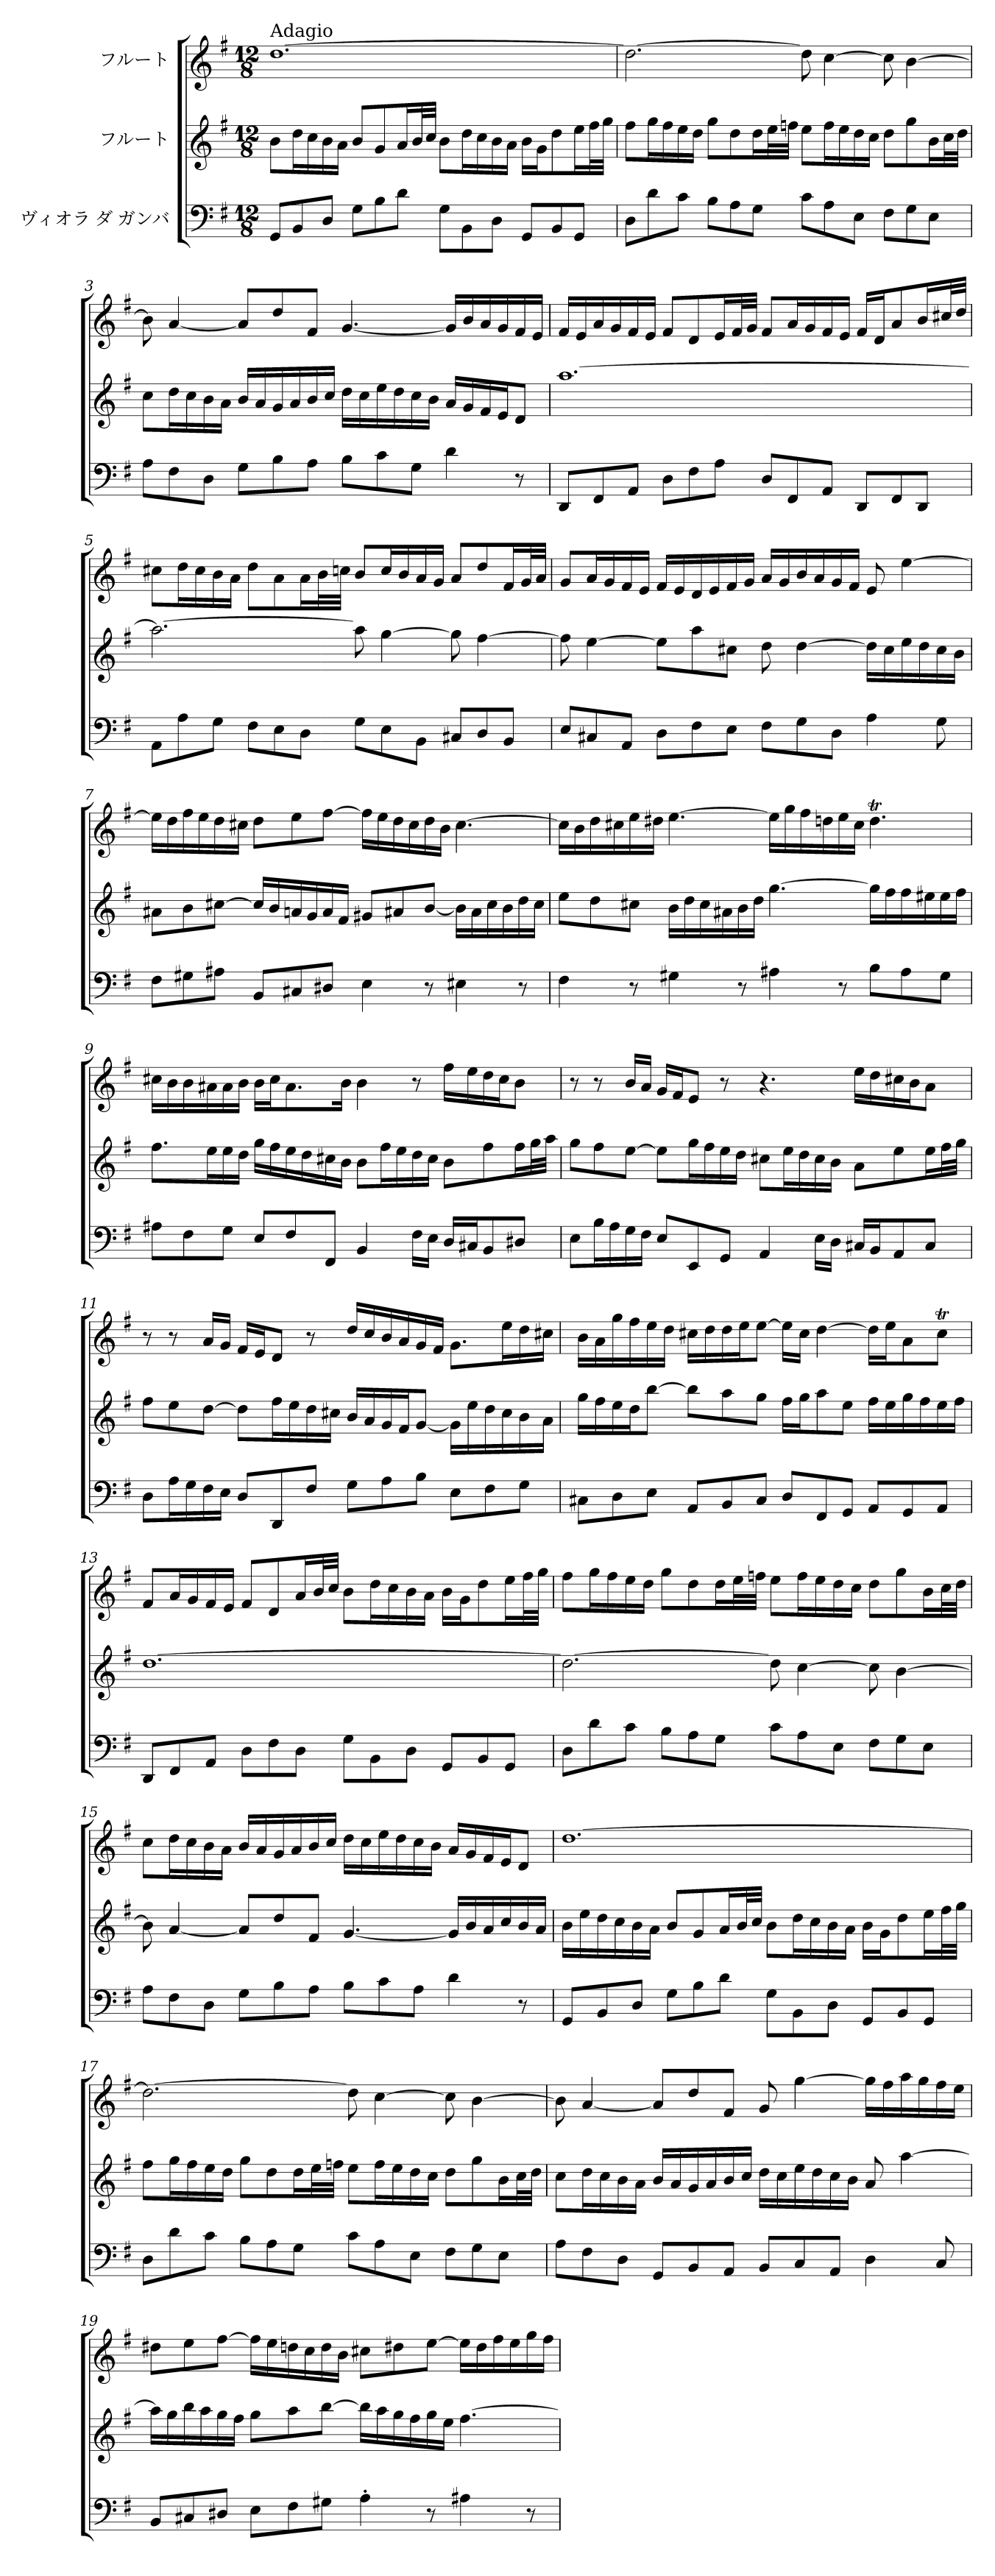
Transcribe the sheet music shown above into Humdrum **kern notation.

**kern	**kern	**kern
*part3	*part2	*part1
*staff3	*staff2	*staff1
*I"ヴィオラ ダ ガンバ	*I"フルート	*I"フルート
*clefF4	*clefG2	*clefG2
*k[f#]	*k[f#]	*k[f#]
*M12/8	*M12/8	*M12/8
*MM66	*MM66	*MM66
=1	=1	=1
!	!	!LO:TX:a:t=Adagio
8GG/L	8b\L	[1.dd
8BB/	16dd\L	.
.	16cc\	.
8D/J	16b\	.
.	16a\JJ	.
8G\L	8b/L	.
8B\	8g/	.
8d\J	16a/L	.
.	32b/L	.
.	32cc/JJJ	.
8G\L	8b\L	.
8BB\	16dd\L	.
.	16cc\	.
8D\J	16b\	.
.	16a\JJ	.
8GG/L	16b\LL	.
.	16g\J	.
8BB/	8dd\	.
8GG/J	16ee\L	.
.	32ff#\L	.
.	32gg\JJJ	.
=2	=2	=2
8D\L	8ff#\L	2.dd\_
8d\	16gg\L	.
.	16ff#\	.
8c\J	16ee\	.
.	16dd\JJ	.
8B\L	8gg\L	.
8A\	8dd\	.
8G\J	16dd\L	.
.	32ee\L	.
.	32ffn\JJJ	.
8c\L	8ee\L	8dd\]
8A\	16ff\L	[4cc\
.	16ee\	.
8E\J	16dd\	.
.	16cc\JJ	.
8F#\L	8dd\L	8cc\]
8G\	8gg\	[4b\
8E\J	16b\L	.
.	32cc\L	.
.	32dd\JJJ	.
!!LO:LB:g=z
=3	=3	=3
8A\L	8cc\L	8b\]
8F#\	16dd\L	[4a/
.	16cc\	.
8D\J	16b\	.
.	16a\JJ	.
8G\L	16b/LL	8a/L]
.	16a/	.
8B\	16g/	8dd/
.	16a/	.
8A\J	16b/	8f#/J
.	16cc/JJ	.
8B\L	16dd\LL	[4.g/
.	16cc\	.
8c\	16ee\	.
.	16dd\	.
8G\J	16cc\	.
.	16b\JJ	.
4d\	16a/LL	16g/LL]
.	16g/	16b/
.	16f#/	16a/
.	16e/J	16g/
8r	8d/J	16f#/
.	.	16e/JJ
=4	=4	=4
8DD/L	[1.aa	16f#/LL
.	.	16e/
8FF#/	.	16a/
.	.	16g/
8AA/J	.	16f#/
.	.	16e/JJ
8D\L	.	8f#/L
8F#\	.	8d/
8A\J	.	16e/L
.	.	32f#/L
.	.	32g/JJJ
8D/L	.	8f#/L
8FF#/	.	16a/L
.	.	16g/
8AA/J	.	16f#/
.	.	16e/JJ
8DD/L	.	16f#/LL
.	.	16d/J
8FF#/	.	8a/
8DD/J	.	16b/L
.	.	32cc#X/L
.	.	32dd/JJJ
!!LO:LB:g=z
=5	=5	=5
8AA\L	2.aa\_	8cc#X\L
8A\	.	16dd\L
.	.	16cc#\
8G\J	.	16b\
.	.	16a\JJ
8F#\L	.	8dd\L
8E\	.	8a\
8D\J	.	16a\L
.	.	32b\L
.	.	32ccn\JJJ
8G\L	8aa\]	8b/L
8E\	[4gg\	16cc/L
.	.	16b/
8BB\J	.	16a/
.	.	16g/JJ
8C#X/L	8gg\]	8a/L
8D/	[4ff#\	8dd/
8BB/J	.	16f#/L
.	.	32g/L
.	.	32a/JJJ
=6	=6	=6
8E/L	8ff#\]	8g/L
8C#X/	[4ee\	16a/L
.	.	16g/
8AA/J	.	16f#/
.	.	16e/JJ
8D\L	8ee\L]	16f#/LL
.	.	16e/
8F#\	8aa\	16d/
.	.	16e/
8E\J	8cc#X\J	16f#/
.	.	16g/JJ
8F#\L	8dd\	16a/LL
.	.	16g/
8G\	[4dd\	16b/
.	.	16a/
8D\J	.	16g/
.	.	16f#/JJ
4A\	16dd\LL]	8e/
.	16cc#\	.
.	16ee\	[4ee\
.	16dd\	.
8G\	16cc#\	.
.	16b\JJ	.
!!LO:PB:g=z
=7	=7	=7
8F#\L	8a#X\L	16ee\LL]
.	.	16dd\
8G#X\	8b\	16ff#\
.	.	16ee\
8A#X\J	[8cc#X\J	16dd\
.	.	16cc#X\JJ
8BB/L	16cc#/LL]	8dd\L
.	16b/	.
8C#X/	16an/	8ee\
.	16g/	.
8D#X/J	16a/	[8ff#\J
.	16f#/JJ	.
4E\	8g#X/L	16ff#\LL]
.	.	16ee\
.	8a#X/	16dd\
.	.	16cc#\
8r	[8b/J	16dd\
.	.	16b\JJ
4E#X\	16b\LL]	[4.cc#\
.	16a#\	.
.	16cc#\	.
.	16b\	.
8r	16dd\	.
.	16cc#\JJ	.
!!LO:LB:g=z
=8	=8	=8
4F#\	8ee\L	16cc#\LL]
.	.	16b\
.	8dd\	16dd\
.	.	16cc#X\
8r	8cc#X\J	16ee\
.	.	16dd#X\JJ
4G#X\	16b\LL	[4.ee\
.	16dd\	.
.	16cc#\	.
.	16a#X\	.
8r	16b\	.
.	16dd\JJ	.
4A#X\	[4.gg\	16ee\LL]
.	.	16gg\
.	.	16ff#\
.	.	16ddn\
8r	.	16ee\
.	.	16cc#\JJ
8B\L	16gg\LL]	4.ddT\
.	16ff#\	.
8A#\	16ff#\	.
.	16ee#X\	.
8G#\J	16ee#\	.
.	16ff#\JJ	.
!!LO:LB:g=z
=9	=9	=9
8A#X\L	8.ff#\L	16cc#X\LL
.	.	16b\
8F#\	.	16b\
.	16ee\L	16a#X\
8G\J	16ee\	16a#\
.	16dd\JJ	16b\JJ
8E/L	16gg\LL	16b\LL
.	16ff#\	16cc#\J
8F#/	16ee\	8.a#\
.	16dd\	.
8FF#/J	16cc#X\	.
.	16b\JJ	16b\Jk
4BB/	8b\L	4b\
.	16ff#\L	.
.	16ee\	.
16F#\LL	16dd\	8r
16E\JJ	16cc#\JJ	.
16D/LL	8b\L	16ff#\LL
16C#X/J	.	16ee\
8BB/	8ff#\	16dd\
.	.	16cc#\J
8D#X/J	16ff#\L	8b\J
.	32gg\L	.
.	32aa\JJJ	.
!!LO:LB:g=z
=10	=10	=10
8E\L	8gg\L	8r
16B\L	8ff#\	8r
16A\	.	.
16G\	[8ee\J	16b/LL
16F#\JJ	.	16a/JJ
8E/L	8ee\L]	16g/LL
.	.	16f#/J
8EE/	16gg\L	8e/J
.	16ff#\	.
8GG/J	16ee\	8r
.	16dd\JJ	.
4AA/	8cc#X\L	4.r
.	16ee\L	.
.	16dd\	.
16E\LL	16cc#\	.
16D\JJ	16b\JJ	.
16C#X/LL	8a\L	16ee\LL
16BB/J	.	16dd\
8AA/	8ee\	16cc#X\
.	.	16b\J
8C#/J	16ee\L	8a\J
.	32ff#\L	.
.	32gg\JJJ	.
!!LO:PB:g=z
=11	=11	=11
8D\L	8ff#\L	8r
16A\L	8ee\	8r
16G\	.	.
16F#\	[8dd\J	16a/LL
16E\JJ	.	16g/JJ
8D/L	8dd\L]	16f#/LL
.	.	16e/J
8DD/	16ff#\L	8d/J
.	16ee\	.
8F#/J	16dd\	8r
.	16cc#X\JJ	.
8G\L	16b/LL	16dd/LL
.	16a/	16cc/
8A\	16g/	16b/
.	16f#/J	16a/
8B\J	[8g/J	16g/
.	.	16f#/JJ
8E\L	16g\LL]	8.g\L
.	16ee\	.
8F#\	16dd\	.
.	16cc#\	16ee\L
8G\J	16b\	16dd\
.	16a\JJ	16cc#X\JJ
=12	=12	=12
8C#X\L	16gg\LL	16b\LL
.	16ff#\	16a\
8D\	16ee\	16gg\
.	16dd\J	16ff#\
8E\J	[8bb\J	16ee\
.	.	16dd\JJ
8AA/L	8bb\L]	16cc#X\LL
.	.	16dd\
8BB/	8aa\	16dd\
.	.	16ee\J
8C#/J	8gg\J	[8ee\J
8D/L	16ff#\LL	16ee\LL]
.	16gg\J	16cc#\JJ
8FF#/	8aa\	[4dd\
8GG/J	8ee\J	.
8AA/L	16ff#\LL	16dd\LL]
.	16ee\	16ee\J
8GG/	16gg\	8a\
.	16ff#\	.
8AA/J	16ee\	8cc#t\J
.	16ff#\JJ	.
!!LO:LB:g=z
=13	=13	=13
8DD/L	[1.dd	8f#/L
8FF#/	.	16a/L
.	.	16g/
8AA/J	.	16f#/
.	.	16e/JJ
8D\L	.	8f#/L
8F#\	.	8d/
8D\J	.	16a/L
.	.	32b/L
.	.	32cc/JJJ
8G\L	.	8b\L
8BB\	.	16dd\L
.	.	16cc\
8D\J	.	16b\
.	.	16a\JJ
8GG/L	.	16b\LL
.	.	16g\J
8BB/	.	8dd\
8GG/J	.	16ee\L
.	.	32ff#\L
.	.	32gg\JJJ
=14	=14	=14
8D\L	2.dd\_	8ff#\L
8d\	.	16gg\L
.	.	16ff#\
8c\J	.	16ee\
.	.	16dd\JJ
8B\L	.	8gg\L
8A\	.	8dd\
8G\J	.	16dd\L
.	.	32ee\L
.	.	32ffn\JJJ
8c\L	8dd\]	8ee\L
8A\	[4cc\	16ff\L
.	.	16ee\
8E\J	.	16dd\
.	.	16cc\JJ
8F#\L	8cc\]	8dd\L
8G\	[4b\	8gg\
8E\J	.	16b\L
.	.	32cc\L
.	.	32dd\JJJ
!!LO:LB:g=z
=15	=15	=15
8A\L	8b\]	8cc\L
8F#\	[4a/	16dd\L
.	.	16cc\
8D\J	.	16b\
.	.	16a\JJ
8G\L	8a/L]	16b/LL
.	.	16a/
8B\	8dd/	16g/
.	.	16a/
8A\J	8f#/J	16b/
.	.	16cc/JJ
8B\L	[4.g/	16dd\LL
.	.	16cc\
8c\	.	16ee\
.	.	16dd\
8A\J	.	16cc\
.	.	16b\JJ
4d\	16g/LL]	16a/LL
.	16b/	16g/
.	16a/	16f#/
.	16cc/	16e/J
8r	16b/	8d/J
.	16a/JJ	.
=16	=16	=16
8GG/L	16b\LL	[1.dd
.	16ee\	.
8BB/	16dd\	.
.	16cc\	.
8D/J	16b\	.
.	16a\JJ	.
8G\L	8b/L	.
8B\	8g/	.
8d\J	16a/L	.
.	32b/L	.
.	32cc/JJJ	.
8G\L	8b\L	.
8BB\	16dd\L	.
.	16cc\	.
8D\J	16b\	.
.	16a\JJ	.
8GG/L	16b\LL	.
.	16g\J	.
8BB/	8dd\	.
8GG/J	16ee\L	.
.	32ff#\L	.
.	32gg\JJJ	.
!!LO:LB:g=z
=17	=17	=17
8D\L	8ff#\L	2.dd\_
8d\	16gg\L	.
.	16ff#\	.
8c\J	16ee\	.
.	16dd\JJ	.
8B\L	8gg\L	.
8A\	8dd\	.
8G\J	16dd\L	.
.	32ee\L	.
.	32ffn\JJJ	.
8c\L	8ee\L	8dd\]
8A\	16ff\L	[4cc\
.	16ee\	.
8E\J	16dd\	.
.	16cc\JJ	.
8F#\L	8dd\L	8cc\]
8G\	8gg\	[4b\
8E\J	16b\L	.
.	32cc\L	.
.	32dd\JJJ	.
=18	=18	=18
8A\L	8cc\L	8b\]
8F#\	16dd\L	[4a/
.	16cc\	.
8D\J	16b\	.
.	16a\JJ	.
8GG/L	16b/LL	8a/L]
.	16a/	.
8BB/	16g/	8dd/
.	16a/	.
8AA/J	16b/	8f#/J
.	16cc/JJ	.
8BB/L	16dd\LL	8g/
.	16cc\	.
8C/	16ee\	[4gg\
.	16dd\	.
8AA/J	16cc\	.
.	16b\JJ	.
4D\	8a/	16gg\LL]
.	.	16ff#\
.	[4aa\	16aa\
.	.	16gg\
8C/	.	16ff#\
.	.	16ee\JJ
!!LO:PB:g=z
=19	=19	=19
8BB/L	16aa\LL]	8dd#X\L
.	16gg\	.
8C#X/	16bb\	8ee\
.	16aa\	.
8D#X/J	16gg\	[8ff#\J
.	16ff#\JJ	.
8E\L	8gg\L	16ff#\LL]
.	.	16ee\
8F#\	8aa\	16ddn\
.	.	16cc\
8G#X\J	[8bb\J	16dd\
.	.	16b\JJ
4A'\	16bb\LL]	8cc#X\L
.	16aa\	.
.	16gg\	8dd#X\
.	16ff#\	.
8r	16gg\	[8ee\J
.	16ee\JJ	.
4A#X\	[4.ff#\	16ee\LL]
.	.	16dd#\
.	.	16ff#\
.	.	16ee\
8r	.	16gg\
.	.	16ff#\JJ
=	=	=
*-	*-	*-
